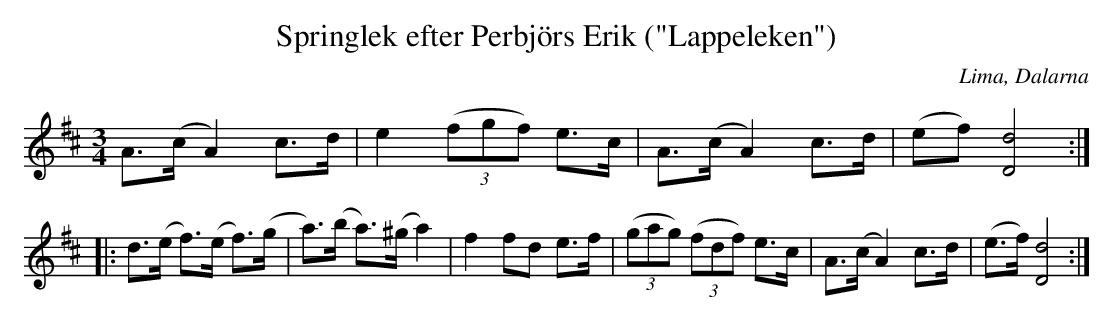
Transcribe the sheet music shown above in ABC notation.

X:1
T:Springlek efter Perbjörs Erik ("Lappeleken")
O:Lima, Dalarna
M:3/4
L:1/8
K:D
A>(c A2) c>d|e2 ((3fgf) e>c|A>(c A2) c>d|(ef) [D4d4]::!
d>(e f>)(e f>)(g|a>)(b a>)(^g a2)|f2 fd e>f|((3gag) ((3fdf) e>c|A>(c A2) c>d|(e>f) [D4d4]:|]
